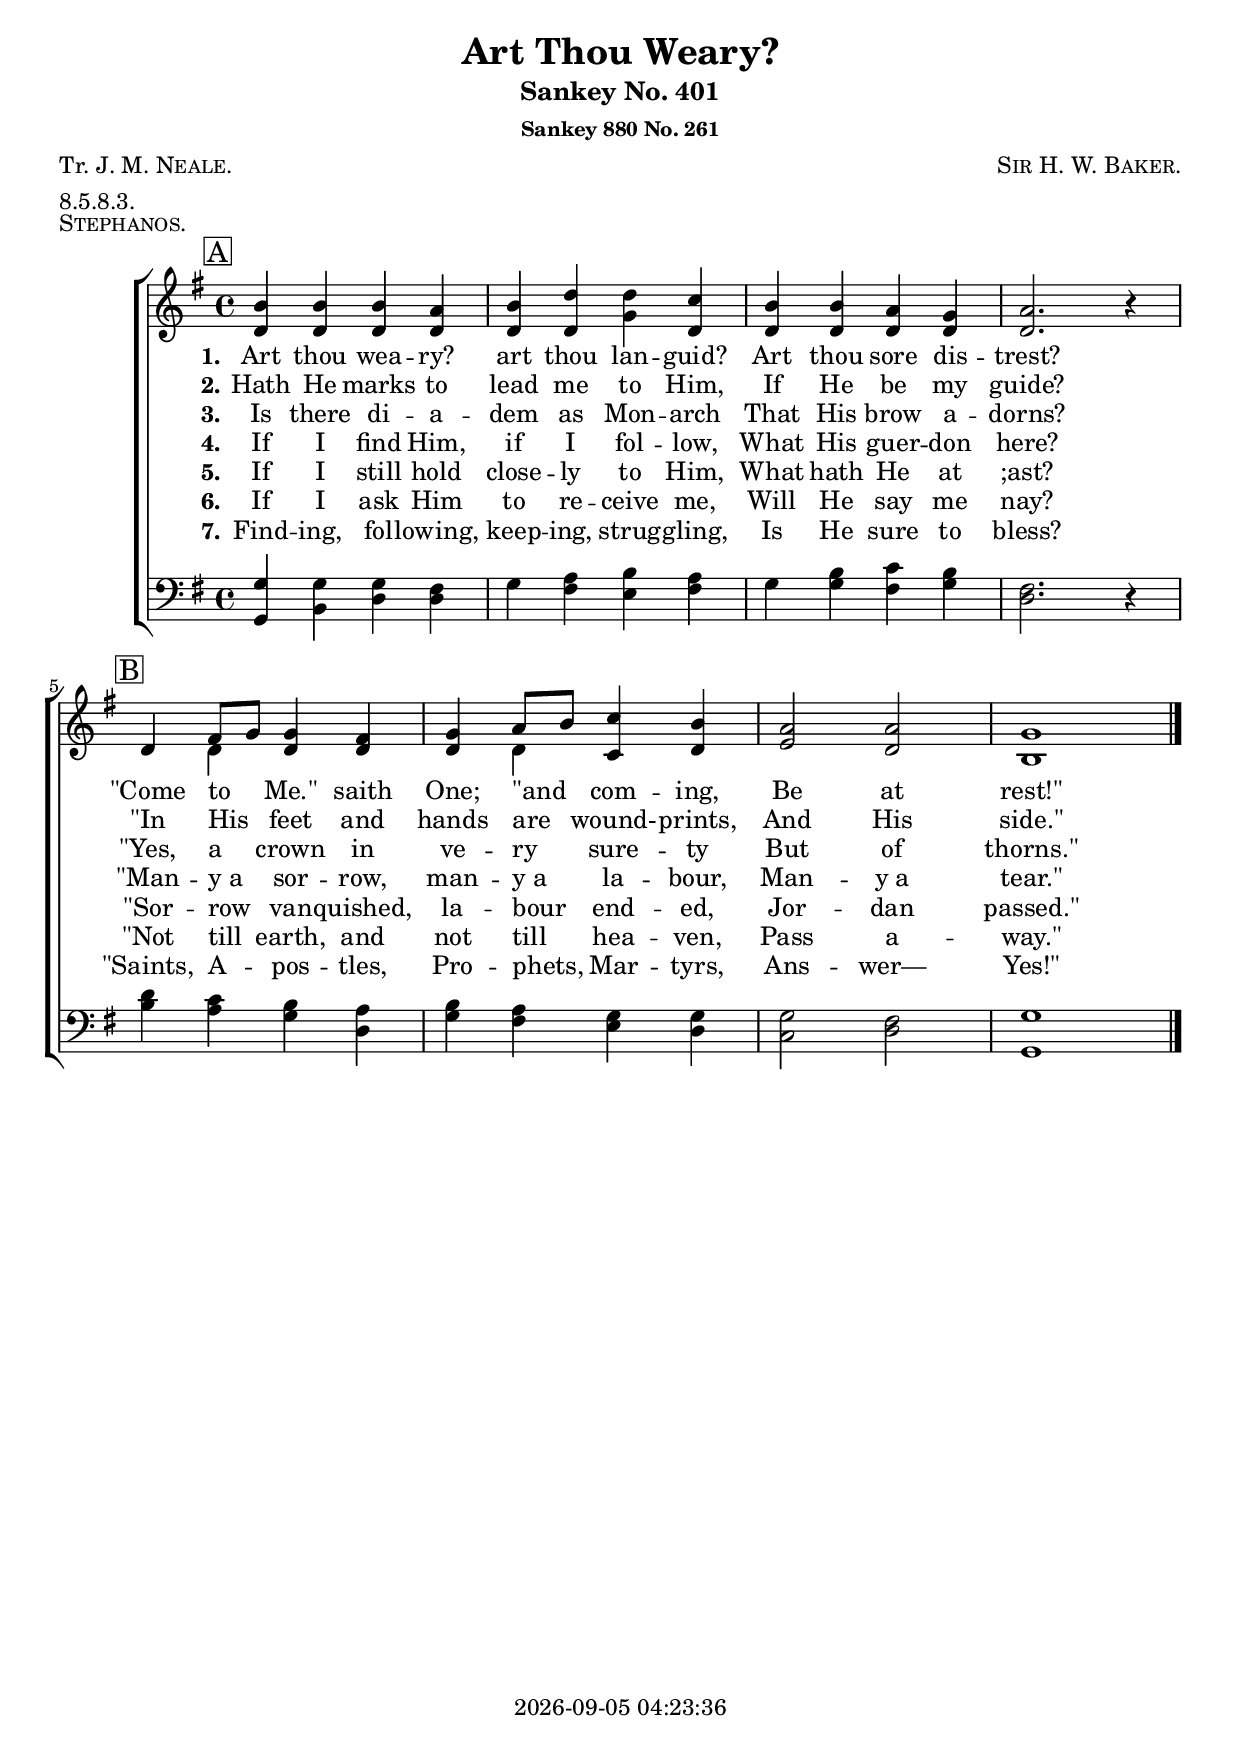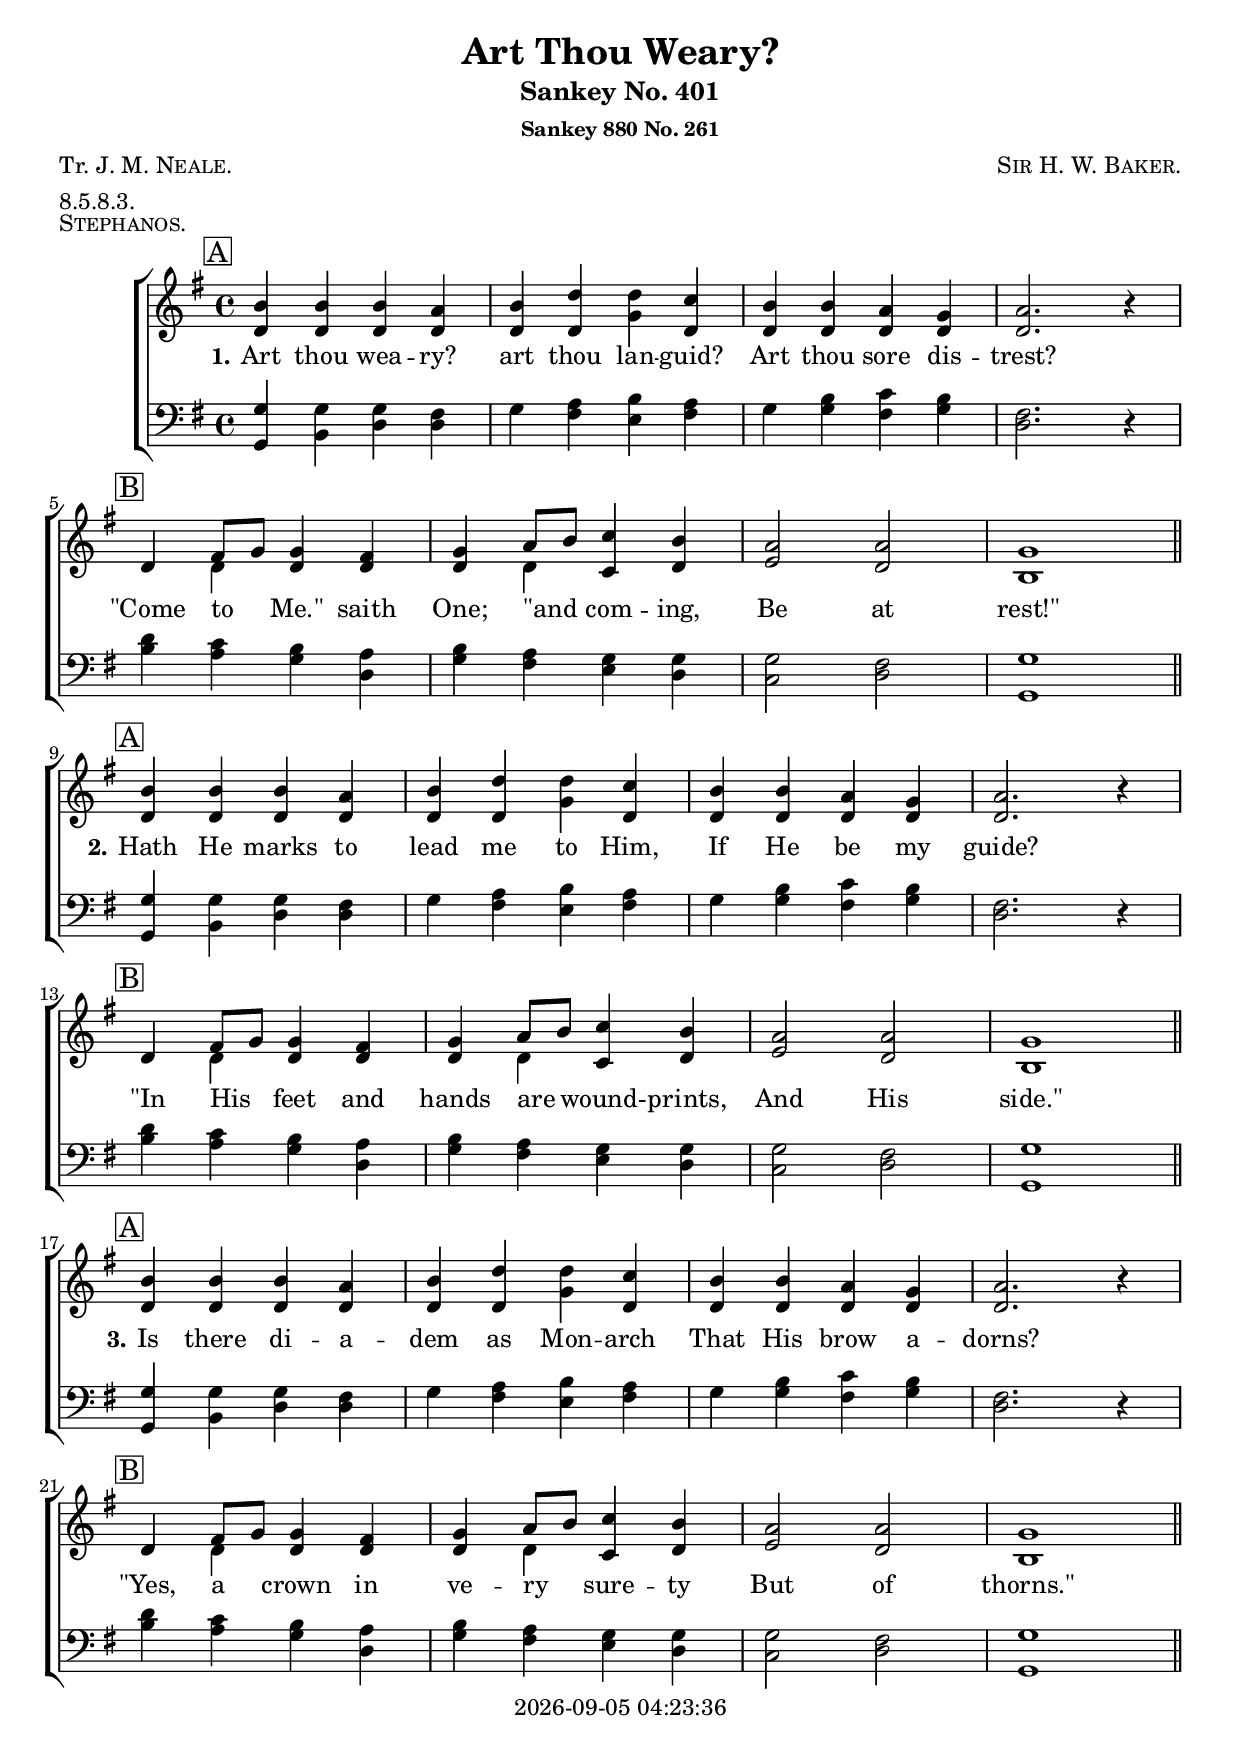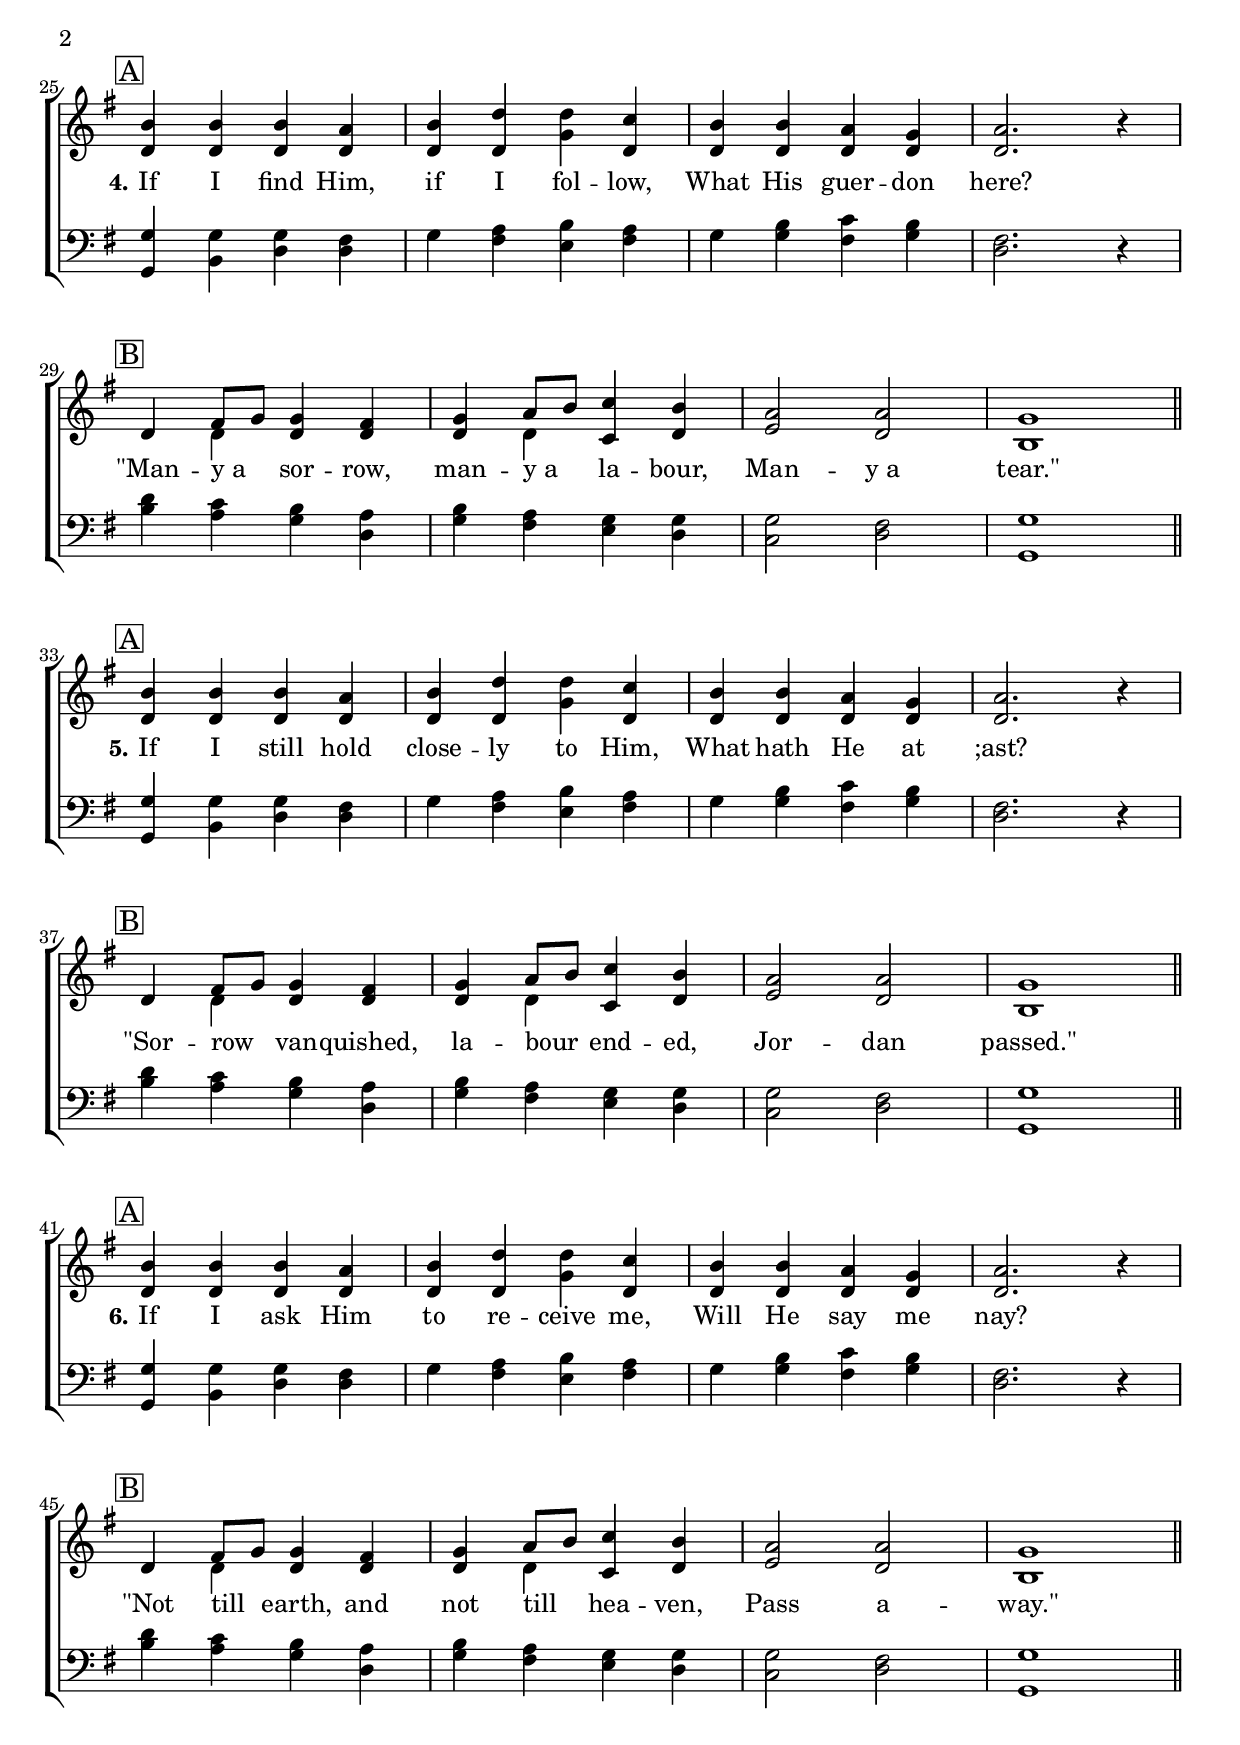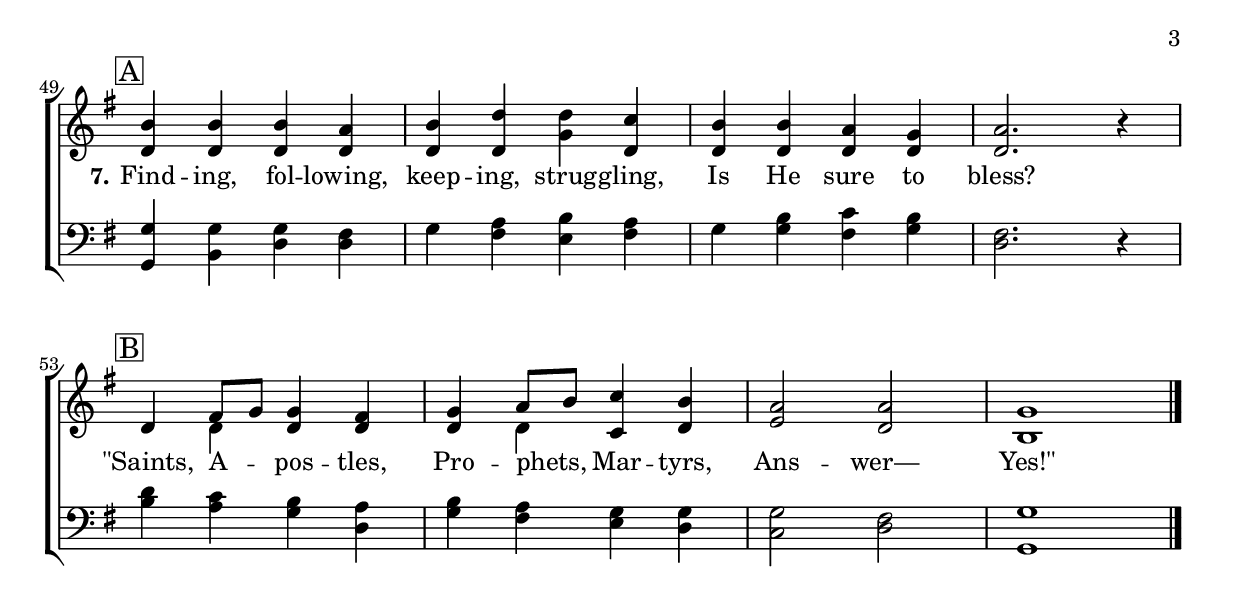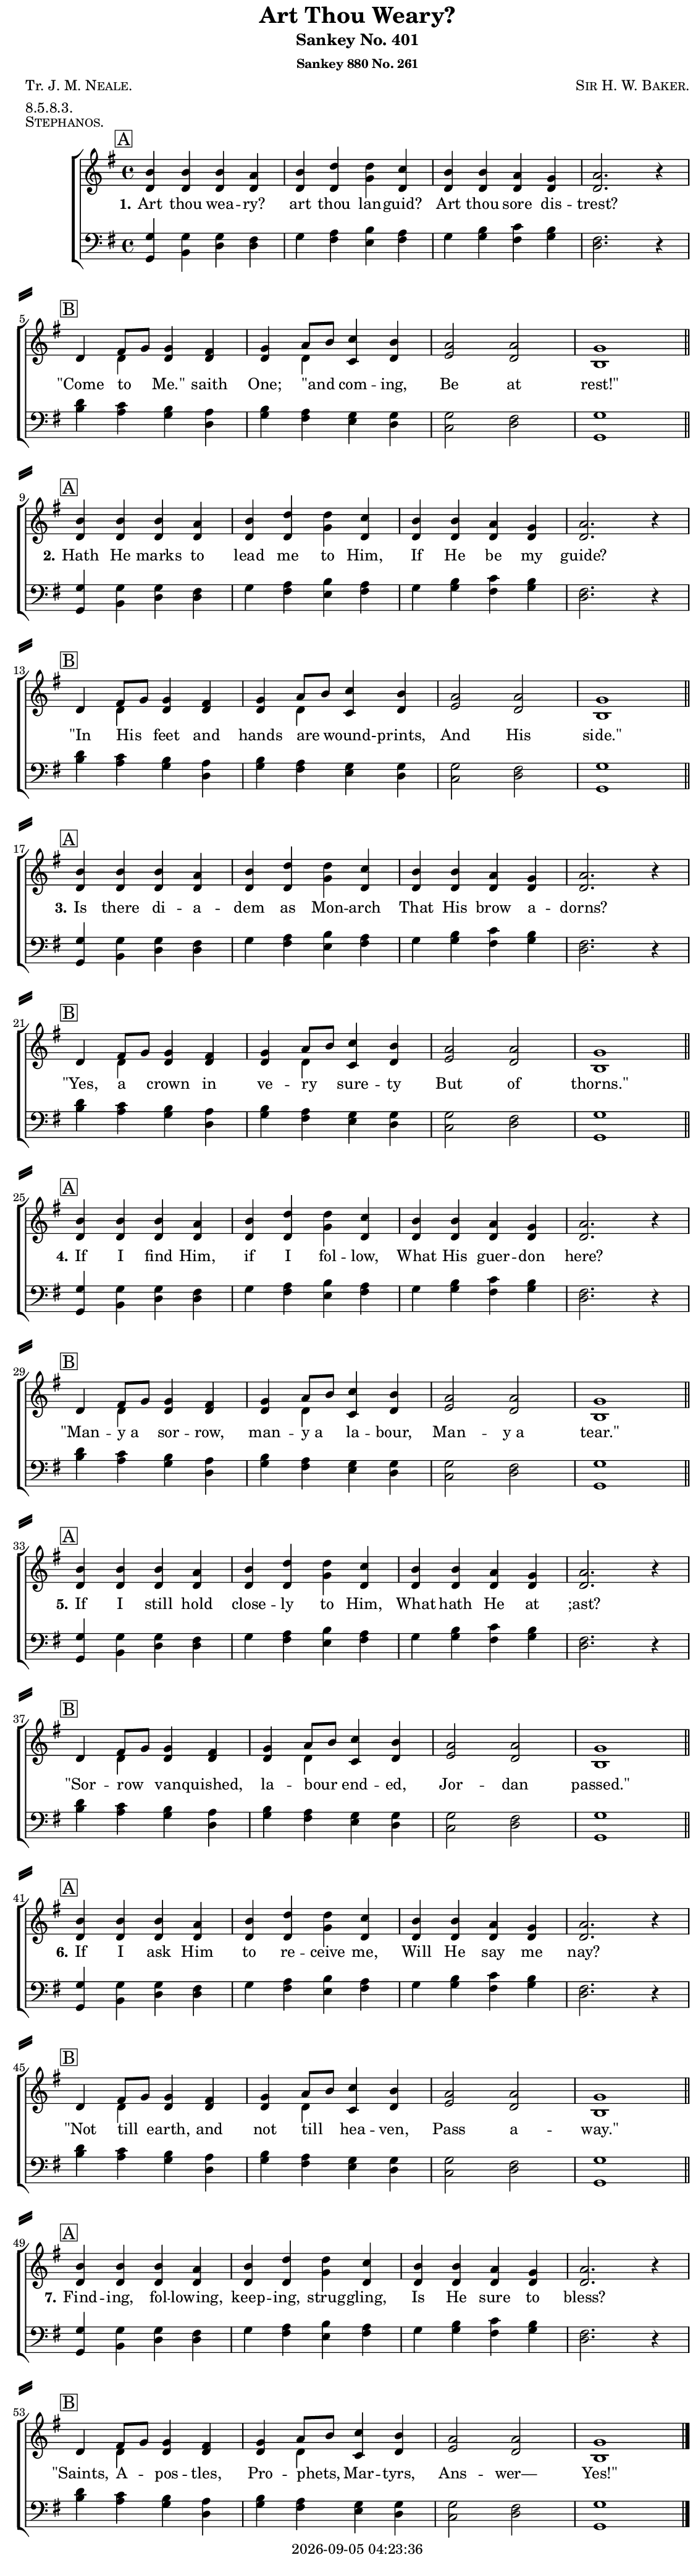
\version "2.22.1"

\include "articulate.ly"

today = #(strftime "%Y-%m-%d %H:%M:%S" (localtime (current-time)))

\header {
% centered at top
%  dedication  = "dedication"
  title       = "Art Thou Weary?"
  subtitle    = "Sankey No. 401"
  subsubtitle = "Sankey 880 No. 261"
%  instrument  = "instrument"
  
% arrangement of following lines:
%
%  poet    composer
%  meter   arranger
%  piece       opus

  composer    = \markup\smallCaps "Sir H. W. Baker."
%  arranger    = "arranger"
%  opus        = "opus"

  poet        = \markup{ Tr. \smallCaps "J. M. Neale."}
  meter       = \markup\smallCaps "8.5.8.3."
  piece       = \markup\smallCaps "Stephanos."

% centered at bottom
% tagline     = "tagline" % default lilypond version
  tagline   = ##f
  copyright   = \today
}

% #(set-global-staff-size 16)

global = {
  \key g \major
  \time 4/4
}

RehearsalTrack = {
% \set Score.currentBarNumber = #5
  \mark \markup { \box "A" } s1*4
  \mark \markup { \box "B" } s1*4
}

TempoTrack = {
  \set Score.tempoHideNote = ##t
  \tempo 4=120
}

nl = { \bar "||" \break }

soprano = \relative {
  \autoBeamOff
  b'4 4 4 a
  b4 d d c
  b4 4 a g
  a2. r4
  d,4 fis8[g] g4 fis % B
  g4 a8[b] c4 b
  a2 2
  g1
}

alto = \relative {
  \autoBeamOff
  d'4 4 4 4
  d4 4 g d
  d4 4 4 4
  d2. r4
  d4 4 4 4 % B
  d4 4 c d
  e2 d
  b1
}

tenor = \relative {
  \autoBeamOff
  g4 4 4 fis
  g4 a b a
  g4 b c b
  fis2. r4
  d'4 c b a % B
  b4 a g g
  g2 fis
  g1
}

bass = \relative {
  \autoBeamOff
  g,4 b d d
  g4 fis e fis
  g4 4 fis g
  d2. r4
  b'4 a g d % B
  g4 fis e d
  c2 d
  g,1
}

nom  = {   \set ignoreMelismata = ##t }
yesm = { \unset ignoreMelismata       }

chorus = \lyricmode {
}

chorusMen = \lyricmode {
}

verses = 7

wordsOne = \lyricmode {
  \set stanza = "1."
  Art thou wea -- ry? art thou lan -- guid?
  Art thou sore dis -- trest?
  "\"Come" to "Me.\"" saith One; "\"and" com -- ing,
  Be at "rest!\""
}
  
wordsTwo = \lyricmode {
  \set stanza = "2."
  Hath He marks to lead me to Him,
  If He be my guide?
  "\"In" His feet and hands are wound- -- prints,
  And His "side.\""
}
  
wordsThree = \lyricmode {
  \set stanza = "3."
  Is there di -- a -- dem as Mon -- arch
  That His brow a -- dorns?
  "\"Yes," a crown in ve -- ry sure -- ty
  But of "thorns.\""
}
  
wordsFour = \lyricmode {
  \set stanza = "4."
  If I find Him, if I fol -- low,
  What His guer -- don here?
  "\"Man" -- "y a" sor -- row, man -- "y a" la -- bour,
  Man -- "y a" "tear.\""
}
  
wordsFive = \lyricmode {
  \set stanza = "5."
  If I still hold close -- ly to Him,
  What hath He at ;ast?
  "\"Sor" -- row van -- quished, la -- bour end -- ed,
  Jor -- dan "passed.\""
}
  
wordsSix = \lyricmode {
  \set stanza = "6."
  If I ask Him to re -- ceive me,
  Will He say me nay?
  "\"Not" till earth, and not till hea -- ven,
  Pass a -- "way.\""
}
  
wordsSeven = \lyricmode {
  \set stanza = "7."
  Find -- ing, fol -- lowing, keep -- ing, strug -- gling,
  Is He sure to bless?
  "\"Saints," A -- pos -- tles, Pro -- phets, Mar -- tyrs,
  Ans -- wer— "Yes!\""
}
  
wordsMidi = \lyricmode {
  \set stanza = "1."
  "Art " "thou " wea "ry? " "art " "thou " lan "guid? "
  "\nArt " "thou " "sore " dis "trest? "
  "\n\"Come " "to " "Me.\" " "saith " "One; " "\"and " com "ing, "
  "\nBe " "at " "rest!\" "

  \set stanza = "2."
  "\nHath " "He " "marks " "to " "lead " "me " "to " "Him, "
  "\nIf " "He " "be " "my " "guide? "
  "\n\"In " "His " "feet " "and " "hands " "are " wound- "prints, "
  "\nAnd " "His " "side.\" "

  \set stanza = "3."
  "\nIs " "there " di a "dem " "as " Mon "arch "
  "\nThat " "His " "brow " a "dorns? "
  "\n\"Yes, " "a " "crown " "in " ve "ry " sure "ty "
  "\nBut " "of " "thorns.\" "

  \set stanza = "4."
  "\nIf " "I " "find " "Him, " "if " "I " fol "low, "
  "\nWhat " "His " guer "don " "here? "
  "\n\"Man" "y a " sor "row, " man "y a " la "bour, "
  "\nMan" "y a " "tear.\" "

  \set stanza = "5."
  "\nIf " "I " "still " "hold " close "ly " "to " "Him, "
  "\nWhat " "hath " "He " "at " ";ast? "
  "\n\"Sor" "row " van "quished, " la "bour " end "ed, "
  "\nJor" "dan " "passed.\" "

  \set stanza = "6."
  "\nIf " "I " "ask " "Him " "to " re "ceive " "me, "
  "\nWill " "He " "say " "me " "nay? "
  "\n\"Not " "till " "earth, " "and " "not " "till " hea "ven, "
  "\nPass " a "way.\" "

  \set stanza = "7."
  "\nFind" "ing, " fol "lowing, " keep "ing, " strug "gling, "
  "\nIs " "He " "sure " "to " "bless? "
  "\n\"Saints, " A pos "tles, " Pro "phets, " Mar "tyrs, "
  "\nAns" "wer— " "Yes!\" "
}

wordsMidiMen = \lyricmode {
}

\book {
  \bookOutputSuffix "midi"
  \score {
%    \articulate
        \new ChoirStaff <<
                                % Soprano staff
          \new Staff = soprano
          <<
            \new Voice { \repeat unfold \verses \TempoTrack     }
            \new Voice { \global \repeat unfold \verses \soprano \bar "|." }
            \addlyrics \wordsMidi
          >>
                                % Alto staff
          \new Staff = alto
          <<
            \new Voice { \global \repeat unfold \verses { \alto \nl } \bar "|." }
          >>
                                % Tenor staff
          \new Staff = tenor
          <<
            \clef "treble_8"
            \new Voice { \global \repeat unfold \verses \tenor }
            \addlyrics \wordsMidiMen
          >>
                                % Bass staff
          \new Staff = bass
          <<
            \clef "bass"
            \new Voice { \global \repeat unfold \verses \bass }
          >>
        >>
    \midi {}
  }
}

\book {
  \bookOutputSuffix "repeat"
  \score {
        \new ChoirStaff <<
                                  % Joint soprano/alto staff
          \new Staff = women \with { printPartCombineTexts = ##f }
          <<
            \new Voice \RehearsalTrack
            \new Voice \TempoTrack
            \new NullVoice = "aligner" \soprano
            \new Voice \partCombine { \global \soprano \bar "|." } { \global \alto }
            \new Lyrics \lyricsto "aligner" { \wordsOne \chorus }
            \new Lyrics \lyricsto "aligner"   \wordsTwo
            \new Lyrics \lyricsto "aligner"   \wordsThree
            \new Lyrics \lyricsto "aligner"   \wordsFour
            \new Lyrics \lyricsto "aligner"   \wordsFive
            \new Lyrics \lyricsto "aligner"   \wordsSix
            \new Lyrics \lyricsto "aligner"   \wordsSeven
          >>
                                  % Joint tenor/bass staff
          \new Staff = men \with { printPartCombineTexts = ##f }
          <<
            \clef "bass"
            \new Voice \partCombine { \global \tenor } { \global \bass }
            \new NullVoice = alignerT { \tenor }
          >>
          \new Lyrics \with {alignAboveContext = men} \lyricsto alignerT \chorusMen
        >>
    \layout {
      indent = 1.5\cm
      \pointAndClickOff
      \context {
        \Staff \RemoveAllEmptyStaves
      }
    }
  }
}

\book {
  \bookOutputSuffix "single"
  \score {
        \new ChoirStaff <<
                                  % Joint soprano/alto staff
          \new Staff = women \with { printPartCombineTexts = ##f }
          <<
            \new Voice { \repeat unfold \verses \RehearsalTrack }
            \new Voice { \repeat unfold \verses \TempoTrack }
            \new NullVoice = "aligner" { \repeat unfold \verses \soprano }
            \new Voice \partCombine { \global \repeat unfold \verses \soprano \bar "|." }
                                    { \global \repeat unfold \verses { \alto \nl } \bar "|." }
            \new Lyrics \lyricsto "aligner" { \wordsOne   \chorus
                                              \wordsTwo   \chorus
                                              \wordsThree \chorus
                                              \wordsFour  \chorus
                                              \wordsFive  \chorus
                                              \wordsSix   \chorus
                                              \wordsSeven \chorus
                                            }
          >>
                                  % Joint tenor/bass staff
          \new Staff = men \with { printPartCombineTexts = ##f }
          <<
            \clef "bass"
            \new Voice \partCombine { \global \repeat unfold \verses \tenor }
                                    { \global \repeat unfold \verses \bass }
            \new NullVoice = alignerT { \repeat unfold \verses \tenor }
          >>
          \new Lyrics \with {alignAboveContext = men} \lyricsto alignerT { \repeat unfold \verses \chorusMen }
        >>
    \layout {
      indent = 1.5\cm
      \pointAndClickOff
      \context {
        \Staff \RemoveAllEmptyStaves
      }
    }
  }
}

\book {
  \bookOutputSuffix "singlepage"
  \paper {
    top-margin = 0
    left-margin = 7
    right-margin = 1
    paper-width = 190\mm
    page-breaking = #ly:one-page-breaking
    system-system-spacing.basic-distance = #15
    system-separator-markup = \slashSeparator
  }
  \score {
        \new ChoirStaff <<
                                  % Joint soprano/alto staff
          \new Staff = women \with { printPartCombineTexts = ##f }
          <<
            \new Voice { \repeat unfold \verses \RehearsalTrack }
            \new Voice { \repeat unfold \verses \TempoTrack }
            \new NullVoice = "aligner" { \repeat unfold \verses \soprano }
            \new Voice \partCombine { \global \repeat unfold \verses \soprano \bar "|." }
                                    { \global \repeat unfold \verses { \alto \nl } \bar "|." }
            \new Lyrics \lyricsto "aligner" { \wordsOne   \chorus
                                              \wordsTwo   \chorus
                                              \wordsThree \chorus
                                              \wordsFour  \chorus
                                              \wordsFive  \chorus
                                              \wordsSix   \chorus
                                              \wordsSeven \chorus
                                            }
          >>
                                  % Joint tenor/bass staff
          \new Staff = men \with { printPartCombineTexts = ##f }
          <<
            \clef "bass"
            \new Voice \partCombine { \global \repeat unfold \verses \tenor }
                                    { \global \repeat unfold \verses \bass }
            \new NullVoice = alignerT { \repeat unfold \verses \tenor }
          >>
          \new Lyrics \with {alignAboveContext = men} \lyricsto alignerT { \repeat unfold \verses \chorusMen }
        >>
    \layout {
      indent = 1.5\cm
      \pointAndClickOff
      \context {
        \Staff \RemoveAllEmptyStaves
      }
    }
  }
}
